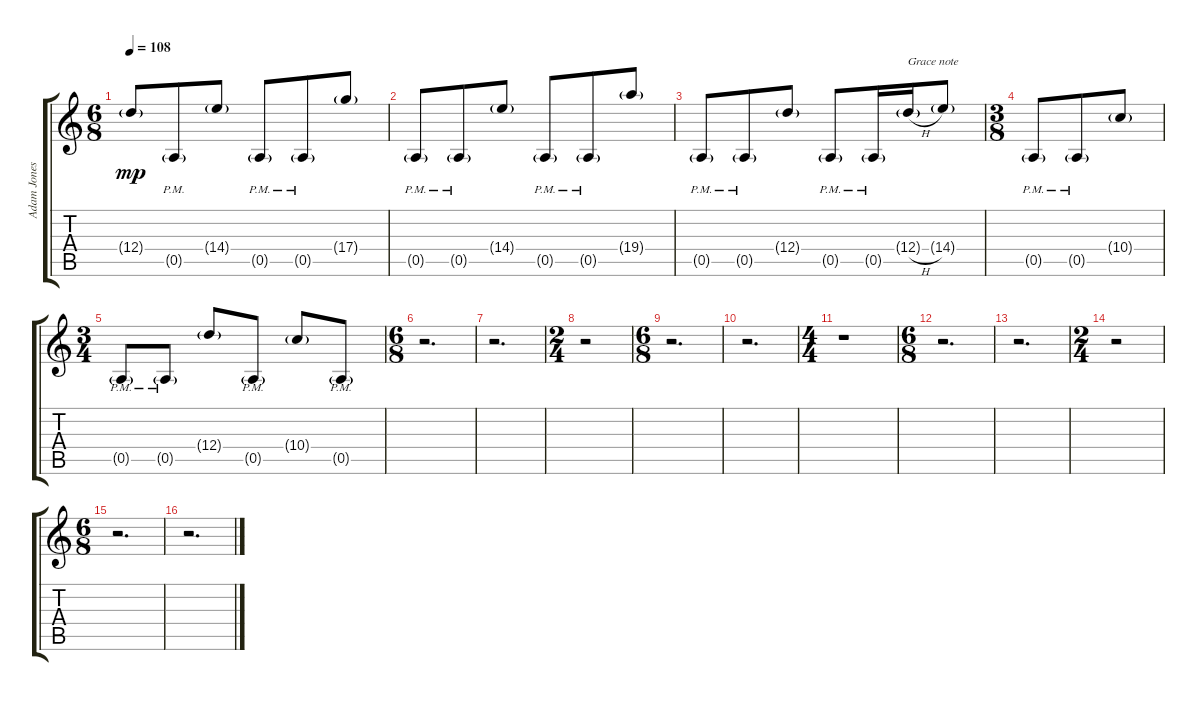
\track ("Adam Jones (Guitar II)" "Adam Jones") {instrument distortionguitar}
\staff {score tabs}
\tuning (E4 B3 G3 D3 A2 D2) {hide}
\ts (6 8)
\tempo 108
\clef g2
\ks c
12.4{g}.8{dy mp} 0.5{g pm}.8 14.4{g}.8 0.5{g pm}.8 0.5{g pm}.8 17.4{g}.8 |
0.5{g pm}.8 0.5{g pm}.8 14.4{g}.8 0.5{g pm}.8 0.5{g pm}.8 19.4{g}.8 |
0.5{g pm}.8 0.5{g pm}.8 12.4{g}.8 0.5{g pm}.8 0.5{g pm}.16 12.4{h g}.16{txt "Grace note"} 14.4{g}.8 |
\ts (3 8)
0.5{g pm}.8 0.5{g pm}.8 10.4{g}.8 |
\ts (3 4)
0.5{g pm}.8 0.5{g pm}.8 12.4{g}.8 0.5{g pm}.8 10.4{g}.8 0.5{g pm}.8 |
\ts (6 8)
r.2{d} |
r.2{d} |
\ts (2 4)
r.2 |
\ts (6 8)
r.2{d} |
r.2{d} |
\ts (4 4)
r.1 |
\ts (6 8)
r.2{d} |
r.2{d} |
\ts (2 4)
r.2 |
\ts (6 8)
r.2{d} |
r.2{d}
